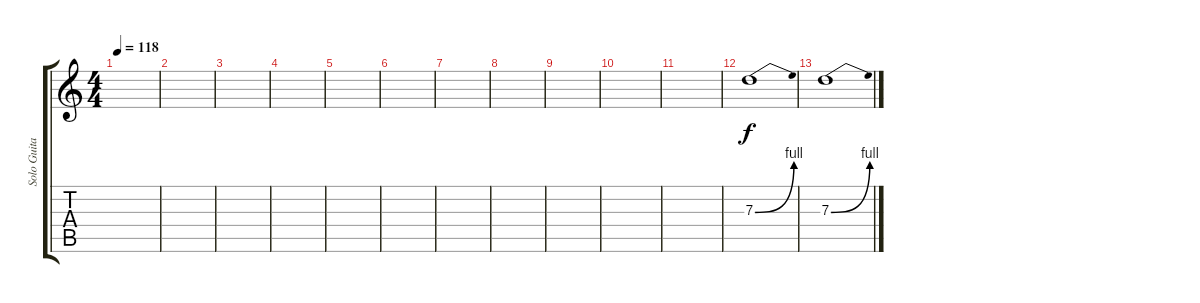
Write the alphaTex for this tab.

\track ("Solo Guitar" "Solo Guita") {instrument overdrivenguitar}
\staff {score tabs}
\tuning (E4 B3 G3 D3 A2 E2) {hide}
\ts (4 4)
\tempo 118
\clef g2
\ks c
|
|
|
|
|
|
|
|
|
|
|
7.3{be (bend 0 0 60 4)}.1{balance 0} |
7.3{be (bend 0 0 60 4)}.1{balance 16}
